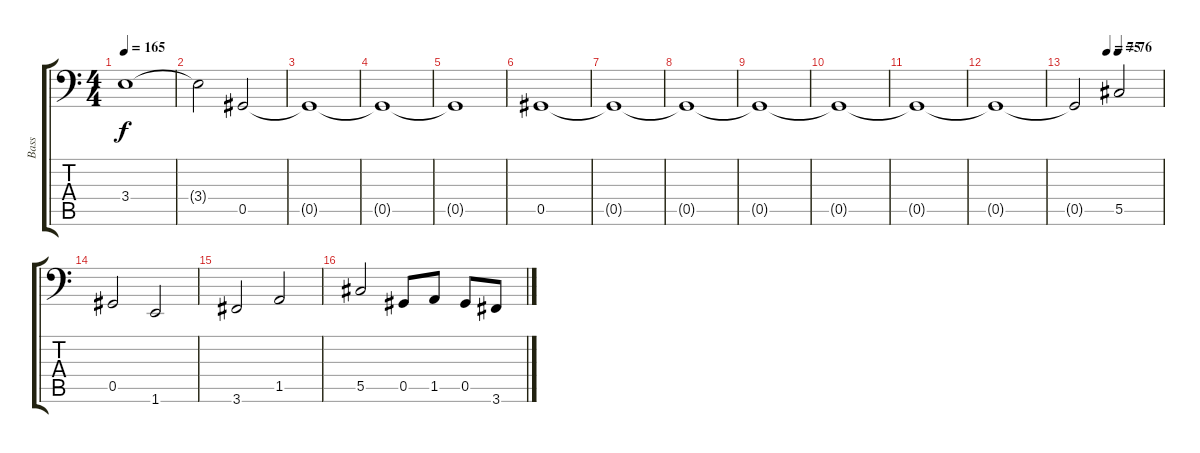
\track ("Bass" "Bass") {instrument electricbassfinger}
\staff {score tabs}
\tuning (Eb3 Bb2 Gb2 Db2 Ab1 Eb1) {hide}
\ts (4 4)
\tempo 165
\clef f4
\ks c
3.4.1{dy f} |
3.4{t}.2 0.5.2 |
0.5{t}.1 |
0.5{t}.1 |
0.5{t}.1 |
0.5.1 |
0.5{t}.1 |
0.5{t}.1 |
0.5{t}.1 |
0.5{t}.1 |
0.5{t}.1 |
0.5{t}.1 |
\tempo (76 0.5)
\tempo (75 0.375)
0.5{t}.2 5.5.2{volume 13 balance 8} |
0.5.2 1.6.2 |
3.6.2 1.5.2 |
5.5.2 0.5.8 1.5.8 0.5.8 3.6.8
